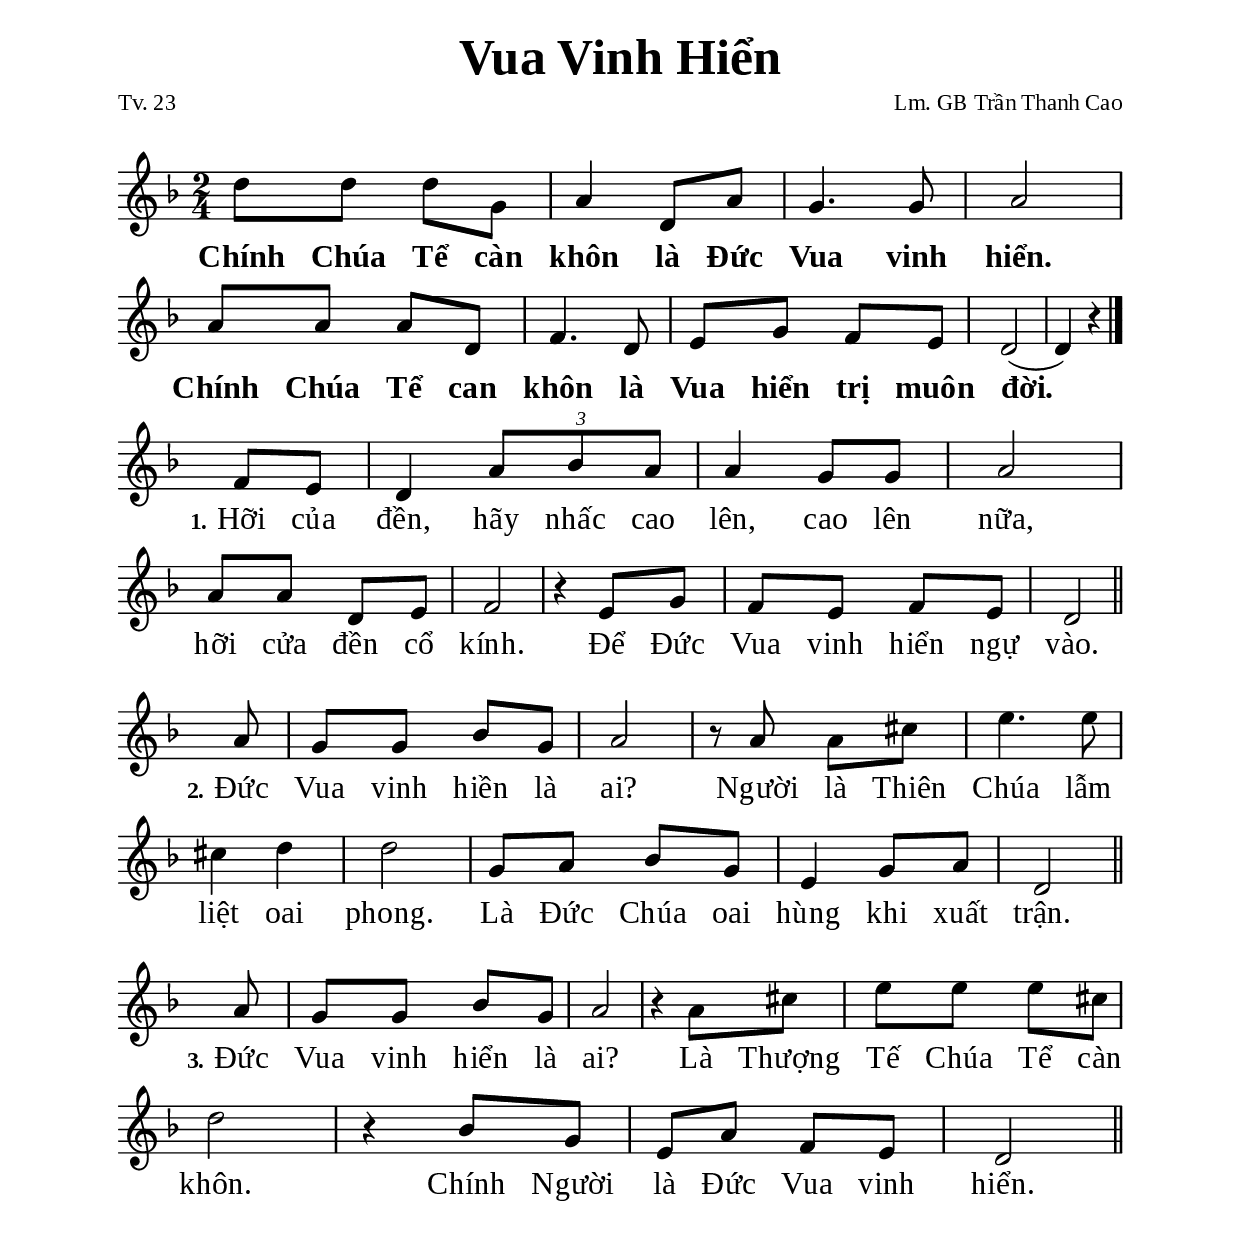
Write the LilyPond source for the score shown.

% Cài đặt chung
\version "2.20.0"
\include "english.ly"

\header {
  title = \markup { \fontsize #3 "Vua Vinh Hiển" }
  poet = "Tv. 23"
  composer = "Lm. GB Trần Thanh Cao"
  arranger = " "
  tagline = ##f
}

\paper {
  #(set-paper-size "a4")
  top-margin = 10\mm
  bottom-margin = 10\mm
  left-margin = 20\mm
  right-margin = 20\mm
  indent = #0
  #(define fonts
    (make-pango-font-tree
      "Liberation Serif"
      "Liberation Serif"
      "Liberation Serif"
      (/ 20 20)))
  page-count = #1
}

% Nhạc điệp khúc
nhacDiepKhuc = \relative c'' {
  d8 d d g, |
  a4 d,8 a' |
  g4. g8 |
  a2 |
  a8 a a d, |
  f4. d8 |
  e g f e |
  d2 ( |
  d4) r \bar "|."
}

% Nhạc phiên khúc
nhacPhienKhucMot = \relative c' {
  \partial 4 f8 e |
  d4 \tuplet 3/2 { a'8 bf a } |
  a4 g8 g |
  a2 |
  a8 a d, e |
  f2 |
  r4 e8 g |
  f e f e |
  d2 \bar "||"
}

nhacPhienKhucHai = \relative c'' {
  \partial 8 a8 |
  g g bf g |
  a2 |
  r8 a a cs |
  e4. e8 |
  cs4 d |
  d2 |
  g,8 a bf g |
  e4 g8 a |
  d,2 \bar "||"
}

nhacPhienKhucBa = \relative c'' {
  \partial 8 a8 |
  g g bf g |
  a2 |
  r4 a8 cs |
  e e e cs |
  d2 |
  r4 bf8 g |
  e a f e |
  d2 \bar "||"
}

% Lời điệp khúc
loiDiepKhuc = \lyricmode {
  Chính Chúa Tể càn khôn là Đức Vua vinh hiển.
  Chính Chúa Tể can khôn là Vua hiển trị muôn đời.
}

% Lời phiên khúc
loiPhienKhucMot = \lyricmode {
  \set stanza = #"1."
  Hỡi của đền, hãy nhấc cao lên, cao lên nữa,
  hỡi cửa đền cổ kính.
  Để Đức Vua vinh hiển ngự vào.
}

loiPhienKhucHai = \lyricmode {
  \set stanza = #"2."
  Đức Vua vinh hiền là ai?
  Người là Thiên Chúa lẫm liệt oai phong.
  Là Đức Chúa oai hùng khi xuất trận.
}

loiPhienKhucBa = \lyricmode {
  \set stanza = #"3."
  Đức Vua vinh hiển là ai?
  Là Thượng Tế Chúa Tể càn khôn.
  Chính Người là Đức Vua vinh hiển.
}


% Dàn trang
\score {
  \new ChoirStaff <<
    \new Staff = diepKhuc \with {
        \consists "Merge_rests_engraver"
        \magnifyStaff #(magstep +1)
      }
      <<
      \new Voice = beSop {
        \key f \major \time 2/4 \stemNeutral \nhacDiepKhuc
      }
    >>
    \new Lyrics \lyricsto beSop \loiDiepKhuc
  >>
  \layout {
    \override Lyrics.LyricText.font-series = #'bold
    \override Lyrics.LyricText.font-size = #+3
    \override Lyrics.LyricSpace.minimum-distance = #2.5
    \override Score.BarNumber.break-visibility = ##(#f #f #f)
    \override Score.SpacingSpanner.uniform-stretching = ##t
  }
}

\score {
  \new ChoirStaff <<
    \new Staff = phienKhuc \with {
        \magnifyStaff #(magstep +1)
      }
      <<
      \new Voice = beSop {
        \key f \major \time 2/4 \nhacPhienKhucMot
      }
    >>
    \new Lyrics \lyricsto beSop \loiPhienKhucMot
  >>
  \layout {
    \override Staff.TimeSignature.transparent = ##t
    \override Lyrics.LyricText.font-size = #+3
    \override Lyrics.LyricSpace.minimum-distance = #2.4
    \override Score.BarNumber.break-visibility = ##(#f #f #f)
    \override Score.SpacingSpanner.uniform-stretching = ##t
  } 
}

\score {
  \new ChoirStaff <<
    \new Staff = phienKhuc \with {
        \magnifyStaff #(magstep +1)
      }
      <<
      \new Voice = beSop {
        \key f \major \time 2/4 \nhacPhienKhucHai
      }
    >>
    \new Lyrics \lyricsto beSop \loiPhienKhucHai
  >>
  \layout {
    \override Staff.TimeSignature.transparent = ##t
    \override Lyrics.LyricText.font-size = #+3
    \override Lyrics.LyricSpace.minimum-distance = #2.4
    \override Score.BarNumber.break-visibility = ##(#f #f #f)
    \override Score.SpacingSpanner.uniform-stretching = ##t
  } 
}

\score {
  \new ChoirStaff <<
    \new Staff = phienKhuc \with {
        \magnifyStaff #(magstep +1)
      }
      <<
      \new Voice = beSop {
        \key f \major \time 2/4 \nhacPhienKhucBa
      }
    >>
    \new Lyrics \lyricsto beSop \loiPhienKhucBa
  >>
  \layout {
    \override Staff.TimeSignature.transparent = ##t
    \override Lyrics.LyricText.font-size = #+3
    \override Lyrics.LyricSpace.minimum-distance = #2.4
    \override Score.BarNumber.break-visibility = ##(#f #f #f)
    \override Score.SpacingSpanner.uniform-stretching = ##t
  } 
}
